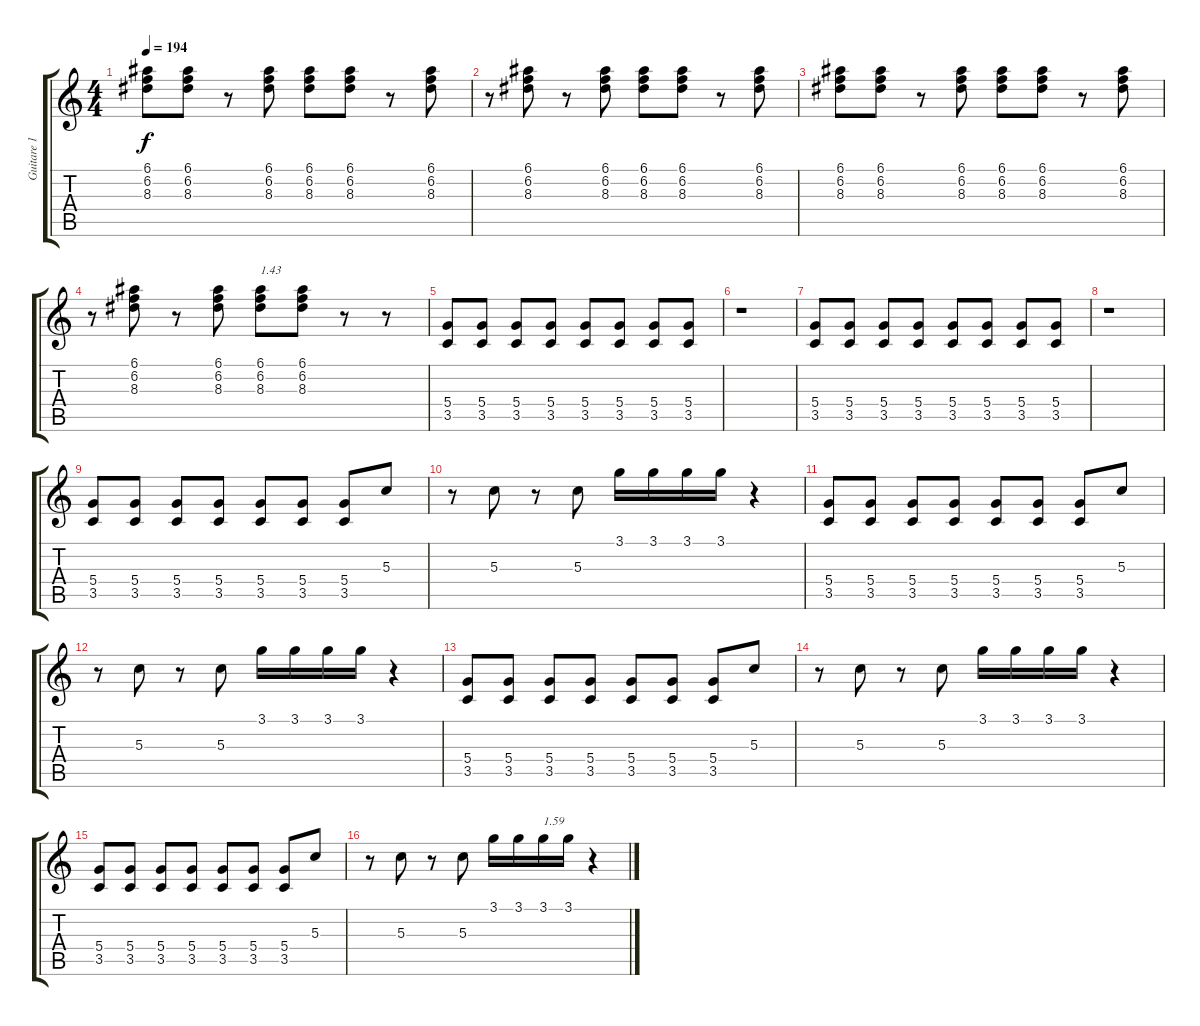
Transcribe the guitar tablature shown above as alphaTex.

\track ("Guitare 1 Dr-D" "Guitare 1 ") {instrument distortionguitar}
\staff {score tabs}
\tuning (E4 B3 G3 D3 A2 D2) {hide}
\ts (4 4)
\tempo 194
\clef g2
\ks c
(6.1 6.2 8.3).8{dy f} (6.1 6.2 8.3).8 r.8 (6.1 6.2 8.3).8 (6.1 6.2 8.3).8 (6.1 6.2 8.3).8 r.8 (6.1 6.2 8.3).8 |
r.8 (6.1 6.2 8.3).8 r.8 (6.1 6.2 8.3).8 (6.1 6.2 8.3).8 (6.1 6.2 8.3).8 r.8 (6.1 6.2 8.3).8 |
(6.1 6.2 8.3).8 (6.1 6.2 8.3).8 r.8 (6.1 6.2 8.3).8 (6.1 6.2 8.3).8 (6.1 6.2 8.3).8 r.8 (6.1 6.2 8.3).8 |
r.8 (6.1 6.2 8.3).8 r.8 (6.1 6.2 8.3).8 (6.1 6.2 8.3).8{txt "1.43"} (6.1 6.2 8.3).8 r.8 r.8 |
(5.4 3.5).8 (5.4 3.5).8 (5.4 3.5).8 (5.4 3.5).8 (5.4 3.5).8 (5.4 3.5).8 (5.4 3.5).8 (5.4 3.5).8 |
r.1 |
(5.4 3.5).8 (5.4 3.5).8 (5.4 3.5).8 (5.4 3.5).8 (5.4 3.5).8 (5.4 3.5).8 (5.4 3.5).8 (5.4 3.5).8 |
r.1 |
(5.4 3.5).8 (5.4 3.5).8 (5.4 3.5).8 (5.4 3.5).8 (5.4 3.5).8 (5.4 3.5).8 (5.4 3.5).8 5.3.8 |
r.8 5.3.8 r.8 5.3.8 3.1.16 3.1.16 3.1.16 3.1.16 r.4 |
(5.4 3.5).8 (5.4 3.5).8 (5.4 3.5).8 (5.4 3.5).8 (5.4 3.5).8 (5.4 3.5).8 (5.4 3.5).8 5.3.8 |
r.8 5.3.8 r.8 5.3.8 3.1.16 3.1.16 3.1.16 3.1.16 r.4 |
(5.4 3.5).8 (5.4 3.5).8 (5.4 3.5).8 (5.4 3.5).8 (5.4 3.5).8 (5.4 3.5).8 (5.4 3.5).8 5.3.8 |
r.8 5.3.8 r.8 5.3.8 3.1.16 3.1.16 3.1.16 3.1.16 r.4 |
(5.4 3.5).8 (5.4 3.5).8 (5.4 3.5).8 (5.4 3.5).8 (5.4 3.5).8 (5.4 3.5).8 (5.4 3.5).8 5.3.8 |
r.8 5.3.8 r.8 5.3.8 3.1.16 3.1.16 3.1.16{txt "1.59"} 3.1.16 r.4
